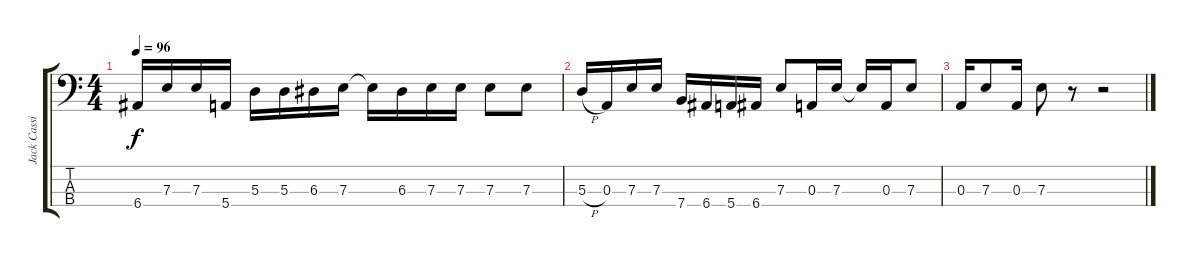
\track ("Jack Cassidy" "Jack Cassi") {instrument electricbassfinger}
\staff {score tabs}
\tuning (G2 D2 A1 E1) {hide}
\ts (4 4)
\tempo 96
\clef f4
\ks c
6.4.16{dy f} 7.3.16 7.3.16 5.4.16 5.3.16 5.3.16 6.3.16 7.3.16 7.3{t}.16 6.3.16 7.3.16 7.3.16 7.3.8 7.3.8 |
5.3{h}.16 0.3.16 7.3.16 7.3.16 7.4.16 6.4.16 5.4.16 6.4.16 7.3.8 0.3.16 7.3.16 7.3{t}.16 0.3.16 7.3.8 |
0.3.16 7.3.8 0.3.16 7.3.8 r.8 r.2
